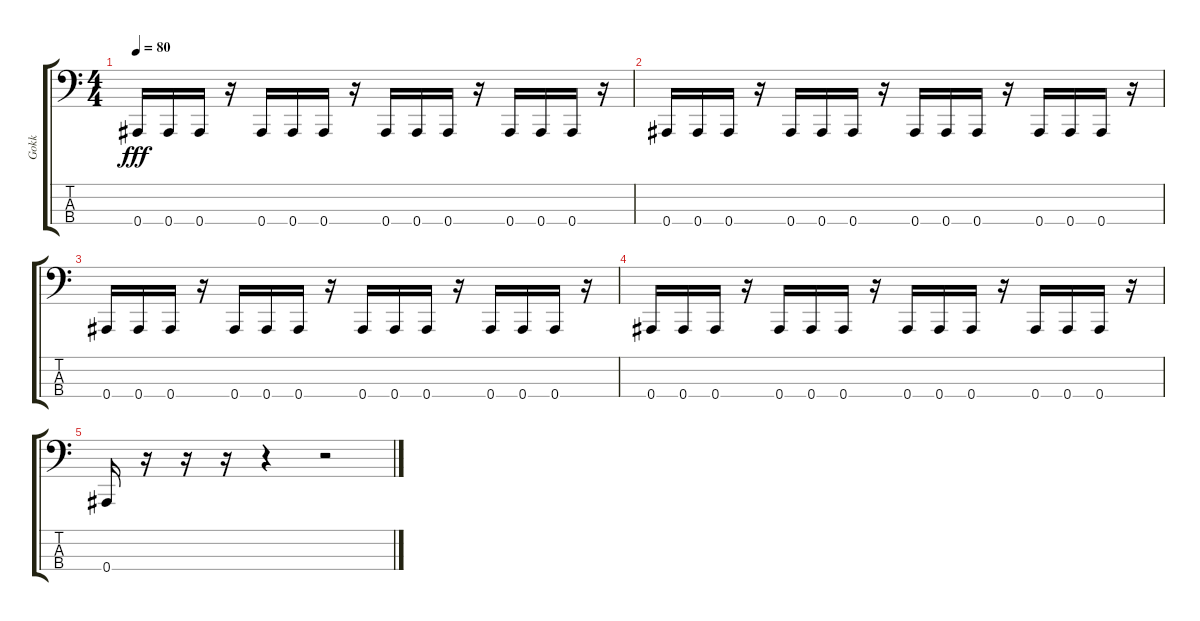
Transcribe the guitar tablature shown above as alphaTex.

\track ("Gokk" "Gokk") {instrument electricbassfinger}
\staff {score tabs}
\tuning (Eb2 Bb1 F1 Bb0) {hide}
\ts (4 4)
\tempo 80
\clef f4
\ks c
0.4.16{dy fff} 0.4.16 0.4.16 r.16 0.4.16 0.4.16 0.4.16 r.16 0.4.16 0.4.16 0.4.16 r.16 0.4.16 0.4.16 0.4.16 r.16 |
0.4.16 0.4.16 0.4.16 r.16 0.4.16 0.4.16 0.4.16 r.16 0.4.16 0.4.16 0.4.16 r.16 0.4.16 0.4.16 0.4.16 r.16 |
0.4.16 0.4.16 0.4.16 r.16 0.4.16 0.4.16 0.4.16 r.16 0.4.16 0.4.16 0.4.16 r.16 0.4.16 0.4.16 0.4.16 r.16 |
0.4.16 0.4.16 0.4.16 r.16 0.4.16 0.4.16 0.4.16 r.16 0.4.16 0.4.16 0.4.16 r.16 0.4.16 0.4.16 0.4.16 r.16 |
0.4.16 r.16 r.16 r.16 r.4 r.2
